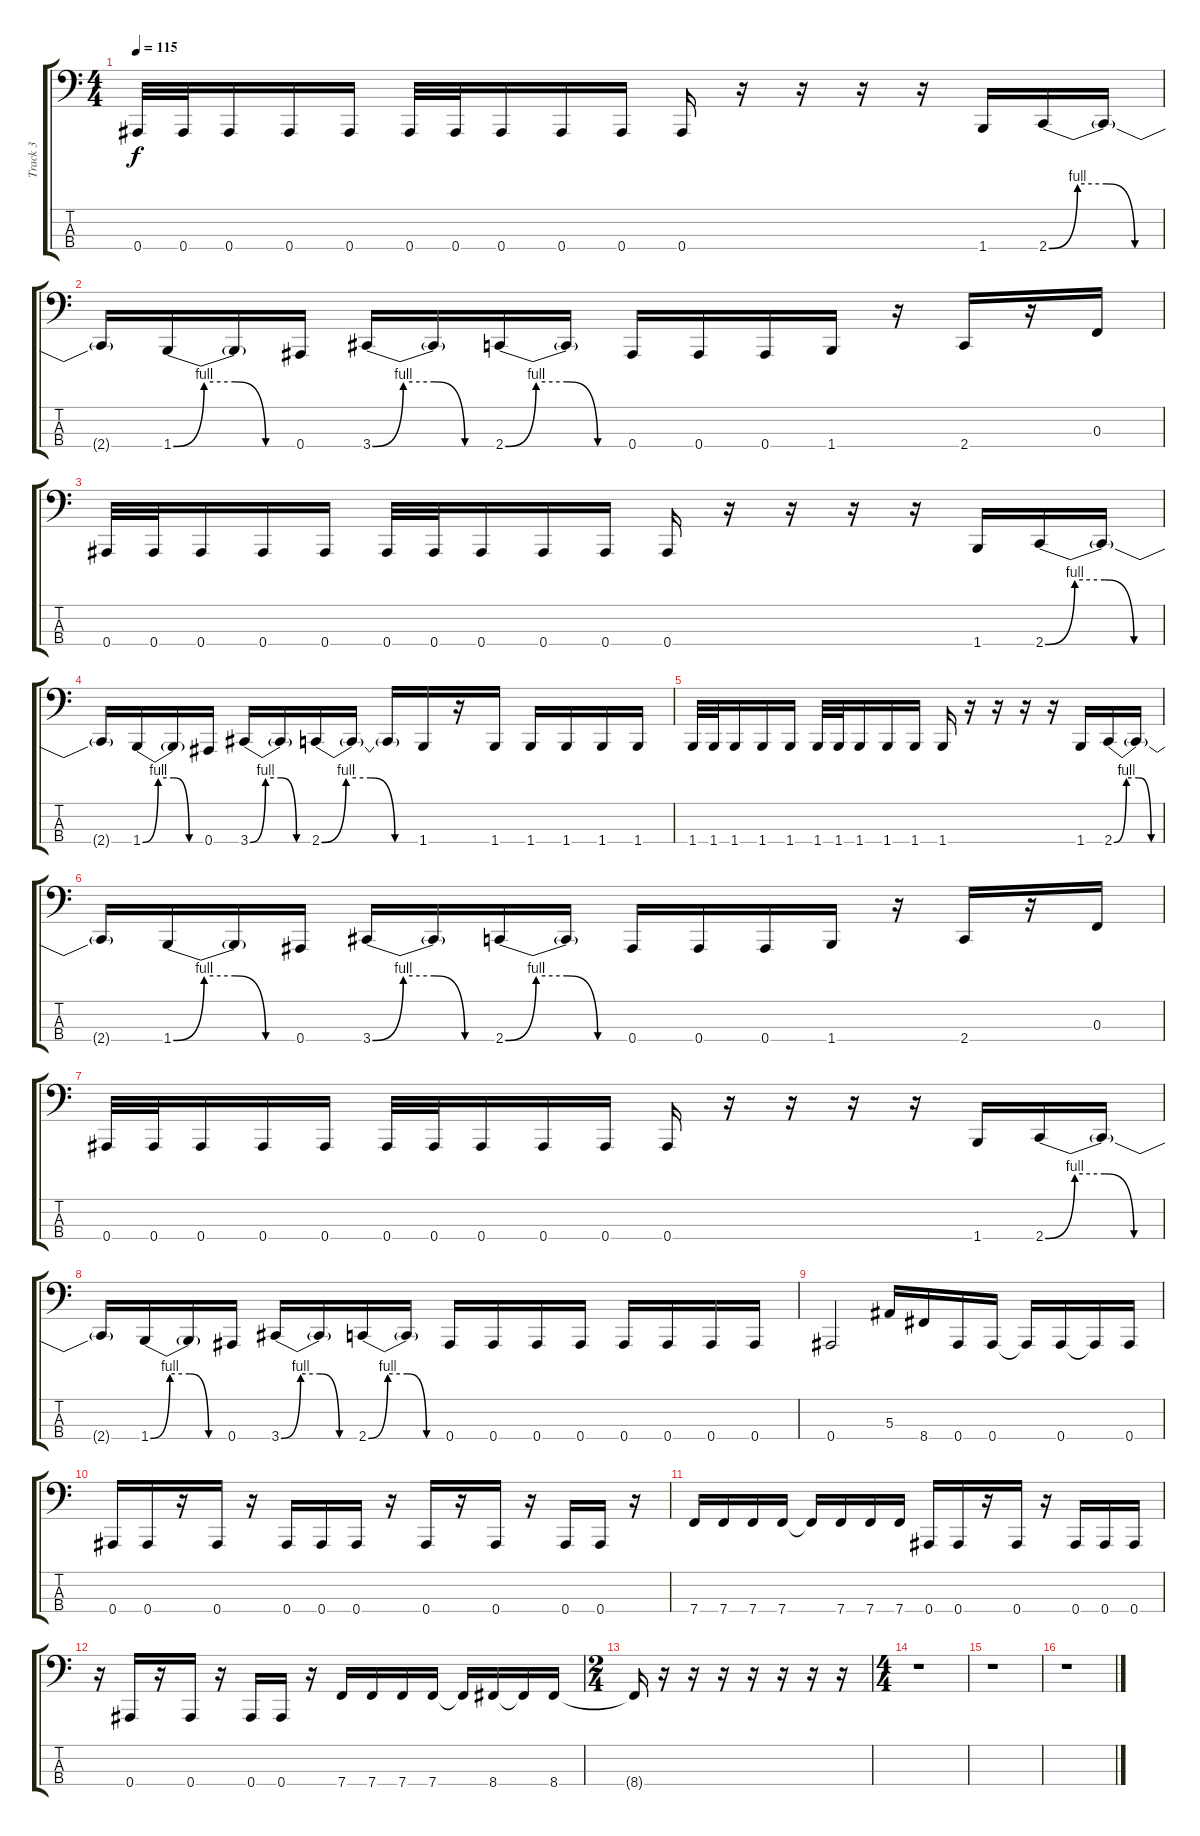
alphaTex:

\track ("Track 3" "Track 3") {instrument electricbasspick}
\staff {score tabs}
\tuning (Eb2 Bb1 F1 Bb0) {hide}
\ts (4 4)
\tempo 115
\clef f4
\ks c
0.4.32{dy f} 0.4.32 0.4.16 0.4.16 0.4.16 0.4.32 0.4.32 0.4.16 0.4.16 0.4.16 0.4.16 r.16 r.16 r.16 r.16 1.4.16 2.4{be (custom 0 0 15 4 30 4 45 0 60 0)}.16 2.4{t}.16 |
2.4{t}.16 1.4{be (custom 0 0 15 4 30 4 45 0 60 0)}.16 1.4{t}.16 0.4.16 3.4{be (custom 0 0 15 4 30 4 45 0 60 0)}.16 3.4{t}.16 2.4{be (custom 0 0 15 4 30 4 45 0 60 0)}.16 2.4{t}.16 0.4.16 0.4.16 0.4.16 1.4.16 r.16 2.4.16 r.16 0.3.16 |
0.4.32 0.4.32 0.4.16 0.4.16 0.4.16 0.4.32 0.4.32 0.4.16 0.4.16 0.4.16 0.4.16 r.16 r.16 r.16 r.16 1.4.16 2.4{be (custom 0 0 15 4 30 4 45 0 60 0)}.16 2.4{t}.16 |
2.4{t}.16 1.4{be (custom 0 0 15 4 30 4 45 0 60 0)}.16 1.4{t}.16 0.4.16 3.4{be (custom 0 0 15 4 30 4 45 0 60 0)}.16 3.4{t}.16 2.4{be (custom 0 0 15 4 30 4 45 0 60 0)}.16 2.4{t}.16 2.4{t}.16 1.4.16 r.16 1.4.16 1.4.16 1.4.16 1.4.16 1.4.16 |
1.4.32 1.4.32 1.4.16 1.4.16 1.4.16 1.4.32 1.4.32 1.4.16 1.4.16 1.4.16 1.4.16 r.16 r.16 r.16 r.16 1.4.16 2.4{be (custom 0 0 15 4 30 4 45 0 60 0)}.16 2.4{t}.16 |
2.4{t}.16 1.4{be (custom 0 0 15 4 30 4 45 0 60 0)}.16 1.4{t}.16 0.4.16 3.4{be (custom 0 0 15 4 30 4 45 0 60 0)}.16 3.4{t}.16 2.4{be (custom 0 0 15 4 30 4 45 0 60 0)}.16 2.4{t}.16 0.4.16 0.4.16 0.4.16 1.4.16 r.16 2.4.16 r.16 0.3.16 |
0.4.32 0.4.32 0.4.16 0.4.16 0.4.16 0.4.32 0.4.32 0.4.16 0.4.16 0.4.16 0.4.16 r.16 r.16 r.16 r.16 1.4.16 2.4{be (custom 0 0 15 4 30 4 45 0 60 0)}.16 2.4{t}.16 |
2.4{t}.16 1.4{be (custom 0 0 15 4 30 4 45 0 60 0)}.16 1.4{t}.16 0.4.16 3.4{be (custom 0 0 15 4 30 4 45 0 60 0)}.16 3.4{t}.16 2.4{be (custom 0 0 15 4 30 4 45 0 60 0)}.16 2.4{t}.16 0.4.16 0.4.16 0.4.16 0.4.16 0.4.16 0.4.16 0.4.16 0.4.16 |
0.4.2 5.3.16 8.4.16 0.4.16 0.4.16 0.4{t}.16 0.4.16 0.4{t}.16 0.4.16 |
0.4.16 0.4.16 r.16 0.4.16 r.16 0.4.16 0.4.16 0.4.16 r.16 0.4.16 r.16 0.4.16 r.16 0.4.16 0.4.16 r.16 |
7.4.16 7.4.16 7.4.16 7.4.16 7.4{t}.16 7.4.16 7.4.16 7.4.16 0.4.16 0.4.16 r.16 0.4.16 r.16 0.4.16 0.4.16 0.4.16 |
r.16 0.4.16 r.16 0.4.16 r.16 0.4.16 0.4.16 r.16 7.4.16 7.4.16 7.4.16 7.4.16 7.4{t}.16 8.4.16 8.4{t}.16 8.4.16 |
\ts (2 4)
8.4{t}.16 r.16 r.16 r.16 r.16 r.16 r.16 r.16 |
\ts (4 4)
r.1 |
r.1 |
r.1
